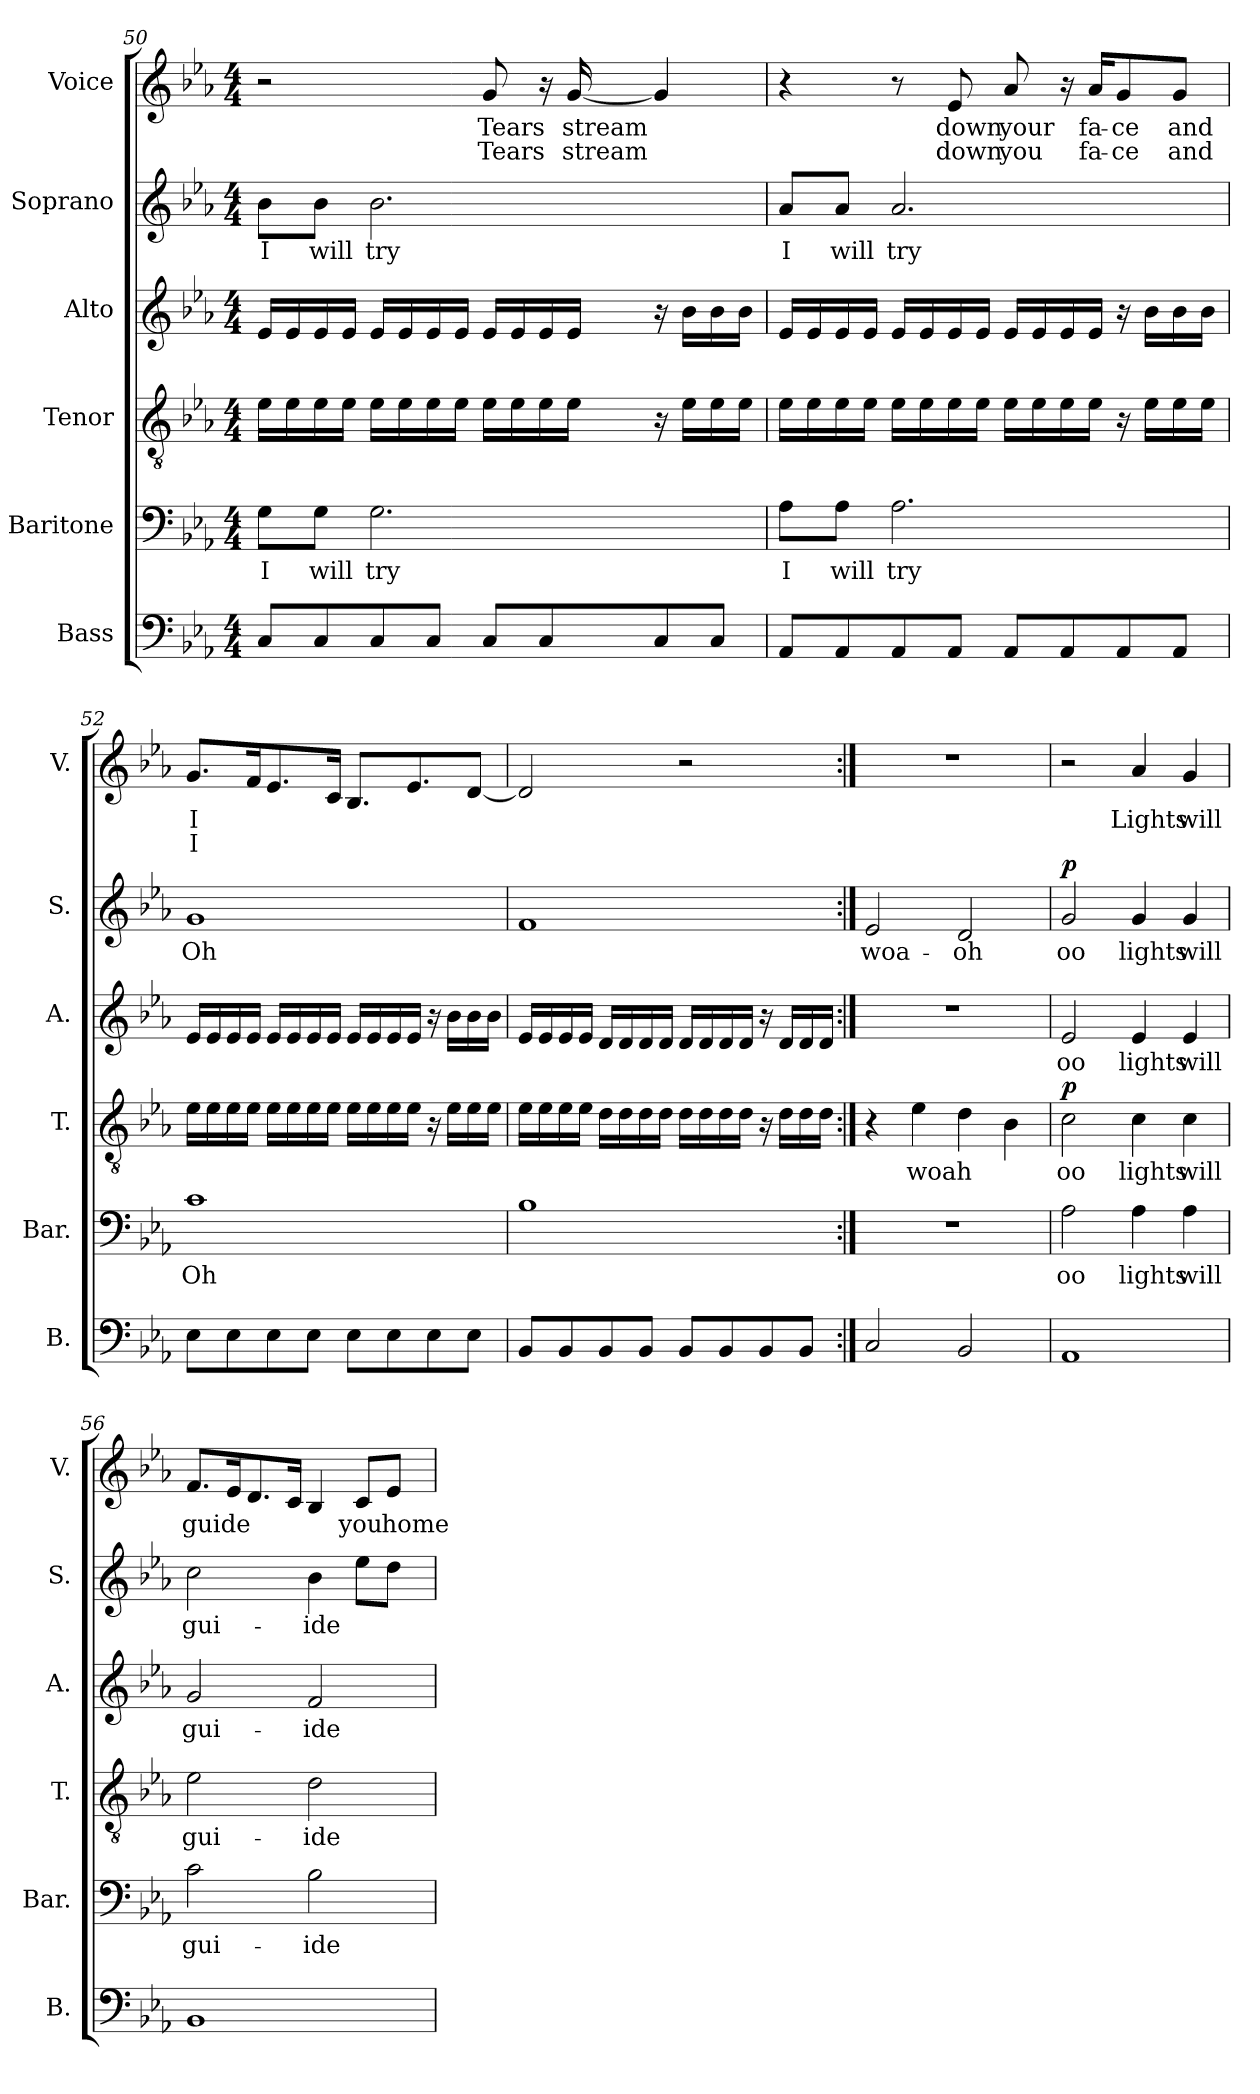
**kern	**kern	**text	**kern	**text	**dynam	**kern	**text	**kern	**text	**dynam	**kern	**text	**text
*part6	*part5	*part5	*part4	*part4	*part4	*part3	*part3	*part2	*part2	*part2	*part1	*part1	*part1
*staff6	*staff5	*staff5	*staff4	*staff4	*staff4	*staff3	*staff3	*staff2	*staff2	*staff2	*staff1	*staff1	*staff1
*I"Bass	*I"Baritone	*	*I"Tenor	*	*	*I"Alto	*	*I"Soprano	*	*	*I"Voice	*	*
*I'B.	*I'Bar.	*	*I'T.	*	*	*I'A.	*	*I'S.	*	*	*I'V.	*	*
!!LO:PB:g=z
*clefF4	*clefF4	*	*clefGv2	*	*	*clefG2	*	*clefG2	*	*	*clefG2	*	*
*k[b-e-a-]	*k[b-e-a-]	*	*k[b-e-a-]	*	*	*k[b-e-a-]	*	*k[b-e-a-]	*	*	*k[b-e-a-]	*	*
*E-:	*E-:	*	*E-:	*	*	*E-:	*	*E-:	*	*	*E-:	*	*
*M4/4	*M4/4	*	*M4/4	*	*	*M4/4	*	*M4/4	*	*	*M4/4	*	*
=50	=50	=50	=50	=50	=50	=50	=50	=50	=50	=50	=50	=50	=50
8C/L	8G\L	I	16e-\LL	.	.	16e-/LL	.	8b-\L	I	.	2r	.	.
.	.	.	16e-\	.	.	16e-/	.	.	.	.	.	.	.
8C/	8G\J	will	16e-\	.	.	16e-/	.	8b-\J	will	.	.	.	.
.	.	.	16e-\JJ	.	.	16e-/JJ	.	.	.	.	.	.	.
8C/	2.G\	try	16e-\LL	.	.	16e-/LL	.	2.b-\	try	.	.	.	.
.	.	.	16e-\	.	.	16e-/	.	.	.	.	.	.	.
8C/J	.	.	16e-\	.	.	16e-/	.	.	.	.	.	.	.
.	.	.	16e-\JJ	.	.	16e-/JJ	.	.	.	.	.	.	.
8C/L	.	.	16e-\LL	.	.	16e-/LL	.	.	.	.	8g/	Tears	Tears
.	.	.	16e-\	.	.	16e-/	.	.	.	.	.	.	.
8C/	.	.	16e-\	.	.	16e-/	.	.	.	.	16r	.	.
.	.	.	16e-\JJ	.	.	16e-/JJ	.	.	.	.	[16g/	stream	stream
8C/	.	.	16r	.	.	16r	.	.	.	.	4g/]	.	.
.	.	.	16e-\LL	.	.	16b-\LL	.	.	.	.	.	.	.
8C/J	.	.	16e-\	.	.	16b-\	.	.	.	.	.	.	.
.	.	.	16e-\JJ	.	.	16b-\JJ	.	.	.	.	.	.	.
=51	=51	=51	=51	=51	=51	=51	=51	=51	=51	=51	=51	=51	=51
8AA-/L	8A-\L	I	16e-\LL	.	.	16e-/LL	.	8a-/L	I	.	4r	.	.
.	.	.	16e-\	.	.	16e-/	.	.	.	.	.	.	.
8AA-/	8A-\J	will	16e-\	.	.	16e-/	.	8a-/J	will	.	.	.	.
.	.	.	16e-\JJ	.	.	16e-/JJ	.	.	.	.	.	.	.
8AA-/	2.A-\	try	16e-\LL	.	.	16e-/LL	.	2.a-/	try	.	8r	.	.
.	.	.	16e-\	.	.	16e-/	.	.	.	.	.	.	.
8AA-/J	.	.	16e-\	.	.	16e-/	.	.	.	.	8e-/	down	down
.	.	.	16e-\JJ	.	.	16e-/JJ	.	.	.	.	.	.	.
8AA-/L	.	.	16e-\LL	.	.	16e-/LL	.	.	.	.	8a-/	your	you
.	.	.	16e-\	.	.	16e-/	.	.	.	.	.	.	.
8AA-/	.	.	16e-\	.	.	16e-/	.	.	.	.	16r	.	.
.	.	.	16e-\JJ	.	.	16e-/JJ	.	.	.	.	16a-/KL	fa-	fa-
8AA-/	.	.	16r	.	.	16r	.	.	.	.	8g/	-ce	-ce
.	.	.	16e-\LL	.	.	16b-\LL	.	.	.	.	.	.	.
8AA-/J	.	.	16e-\	.	.	16b-\	.	.	.	.	8g/J	and	and
.	.	.	16e-\JJ	.	.	16b-\JJ	.	.	.	.	.	.	.
=52	=52	=52	=52	=52	=52	=52	=52	=52	=52	=52	=52	=52	=52
8E-\L	1c	Oh	16e-\LL	.	.	16e-/LL	.	1g	Oh	.	8.g/L	I	I
.	.	.	16e-\	.	.	16e-/	.	.	.	.	.	.	.
8E-\	.	.	16e-\	.	.	16e-/	.	.	.	.	.	.	.
.	.	.	16e-\JJ	.	.	16e-/JJ	.	.	.	.	16f/K	.	.
8E-\	.	.	16e-\LL	.	.	16e-/LL	.	.	.	.	8.e-/	.	.
.	.	.	16e-\	.	.	16e-/	.	.	.	.	.	.	.
8E-\J	.	.	16e-\	.	.	16e-/	.	.	.	.	.	.	.
.	.	.	16e-\JJ	.	.	16e-/JJ	.	.	.	.	16c/Jk	.	.
8E-\L	.	.	16e-\LL	.	.	16e-/LL	.	.	.	.	8.B-/L	.	.
.	.	.	16e-\	.	.	16e-/	.	.	.	.	.	.	.
8E-\	.	.	16e-\	.	.	16e-/	.	.	.	.	.	.	.
.	.	.	16e-\JJ	.	.	16e-/JJ	.	.	.	.	8.e-/	.	.
8E-\	.	.	16r	.	.	16r	.	.	.	.	.	.	.
.	.	.	16e-\LL	.	.	16b-\LL	.	.	.	.	.	.	.
8E-\J	.	.	16e-\	.	.	16b-\	.	.	.	.	[8d/J	.	.
.	.	.	16e-\JJ	.	.	16b-\JJ	.	.	.	.	.	.	.
!!LO:LB:g=z
=53	=53	=53	=53	=53	=53	=53	=53	=53	=53	=53	=53	=53	=53
8BB-/L	1B-	.	16e-\LL	.	.	16e-/LL	.	1f	.	.	2d/]	.	.
.	.	.	16e-\	.	.	16e-/	.	.	.	.	.	.	.
8BB-/	.	.	16e-\	.	.	16e-/	.	.	.	.	.	.	.
.	.	.	16e-\JJ	.	.	16e-/JJ	.	.	.	.	.	.	.
8BB-/	.	.	16d\LL	.	.	16d/LL	.	.	.	.	.	.	.
.	.	.	16d\	.	.	16d/	.	.	.	.	.	.	.
8BB-/J	.	.	16d\	.	.	16d/	.	.	.	.	.	.	.
.	.	.	16d\JJ	.	.	16d/JJ	.	.	.	.	.	.	.
8BB-/L	.	.	16d\LL	.	.	16d/LL	.	.	.	.	2r	.	.
.	.	.	16d\	.	.	16d/	.	.	.	.	.	.	.
8BB-/	.	.	16d\	.	.	16d/	.	.	.	.	.	.	.
.	.	.	16d\JJ	.	.	16d/JJ	.	.	.	.	.	.	.
8BB-/	.	.	16r	.	.	16r	.	.	.	.	.	.	.
.	.	.	16d\LL	.	.	16d/LL	.	.	.	.	.	.	.
8BB-/J	.	.	16d\	.	.	16d/	.	.	.	.	.	.	.
.	.	.	16d\JJ	.	.	16d/JJ	.	.	.	.	.	.	.
=54:|!	=54:|!	=54:|!	=54:|!	=54:|!	=54:|!	=54:|!	=54:|!	=54:|!	=54:|!	=54:|!	=54:|!	=54:|!	=54:|!
2C/	1r	.	4r	.	.	1r	.	2e-/	woa-	.	1r	.	.
.	.	.	4e-\	woah	.	.	.	.	.	.	.	.	.
2BB-/	.	.	4d\	.	.	.	.	2d/	oh	.	.	.	.
.	.	.	4B-\	.	.	.	.	.	.	.	.	.	.
=55	=55	=55	=55	=55	=55	=55	=55	=55	=55	=55	=55	=55	=55
!	!	!	!	!	!LO:DY:a	!	!	!	!	!LO:DY:a	!	!	!
1AA-	2A-\	oo	2c\	oo	p	2e-/	oo	2g/	oo	p	2r	.	.
.	4A-\	lights	4c\	lights	.	4e-/	lights	4g/	lights	.	4a-/	Lights	.
.	4A-\	will	4c\	will	.	4e-/	will	4g/	will	.	4g/	will	.
=56	=56	=56	=56	=56	=56	=56	=56	=56	=56	=56	=56	=56	=56
1BB-	2c\	gui-	2e-\	gui-	.	2g/	gui-	2cc\	gui-	.	8.f/L	guide	.
.	.	.	.	.	.	.	.	.	.	.	16e-/K	.	.
.	.	.	.	.	.	.	.	.	.	.	8.d/	.	.
.	.	.	.	.	.	.	.	.	.	.	16c/Jk	.	.
.	2B-\	-ide	2d\	-ide	.	2f/	-ide	4b-\	-ide	.	4B-/	.	.
.	.	.	.	.	.	.	.	8ee-\L	.	.	8c/L	you	.
.	.	.	.	.	.	.	.	8dd\J	.	.	8e-/J	home	.
=	=	=	=	=	=	=	=	=	=	=	=	=	=
*-	*-	*-	*-	*-	*-	*-	*-	*-	*-	*-	*-	*-	*-
